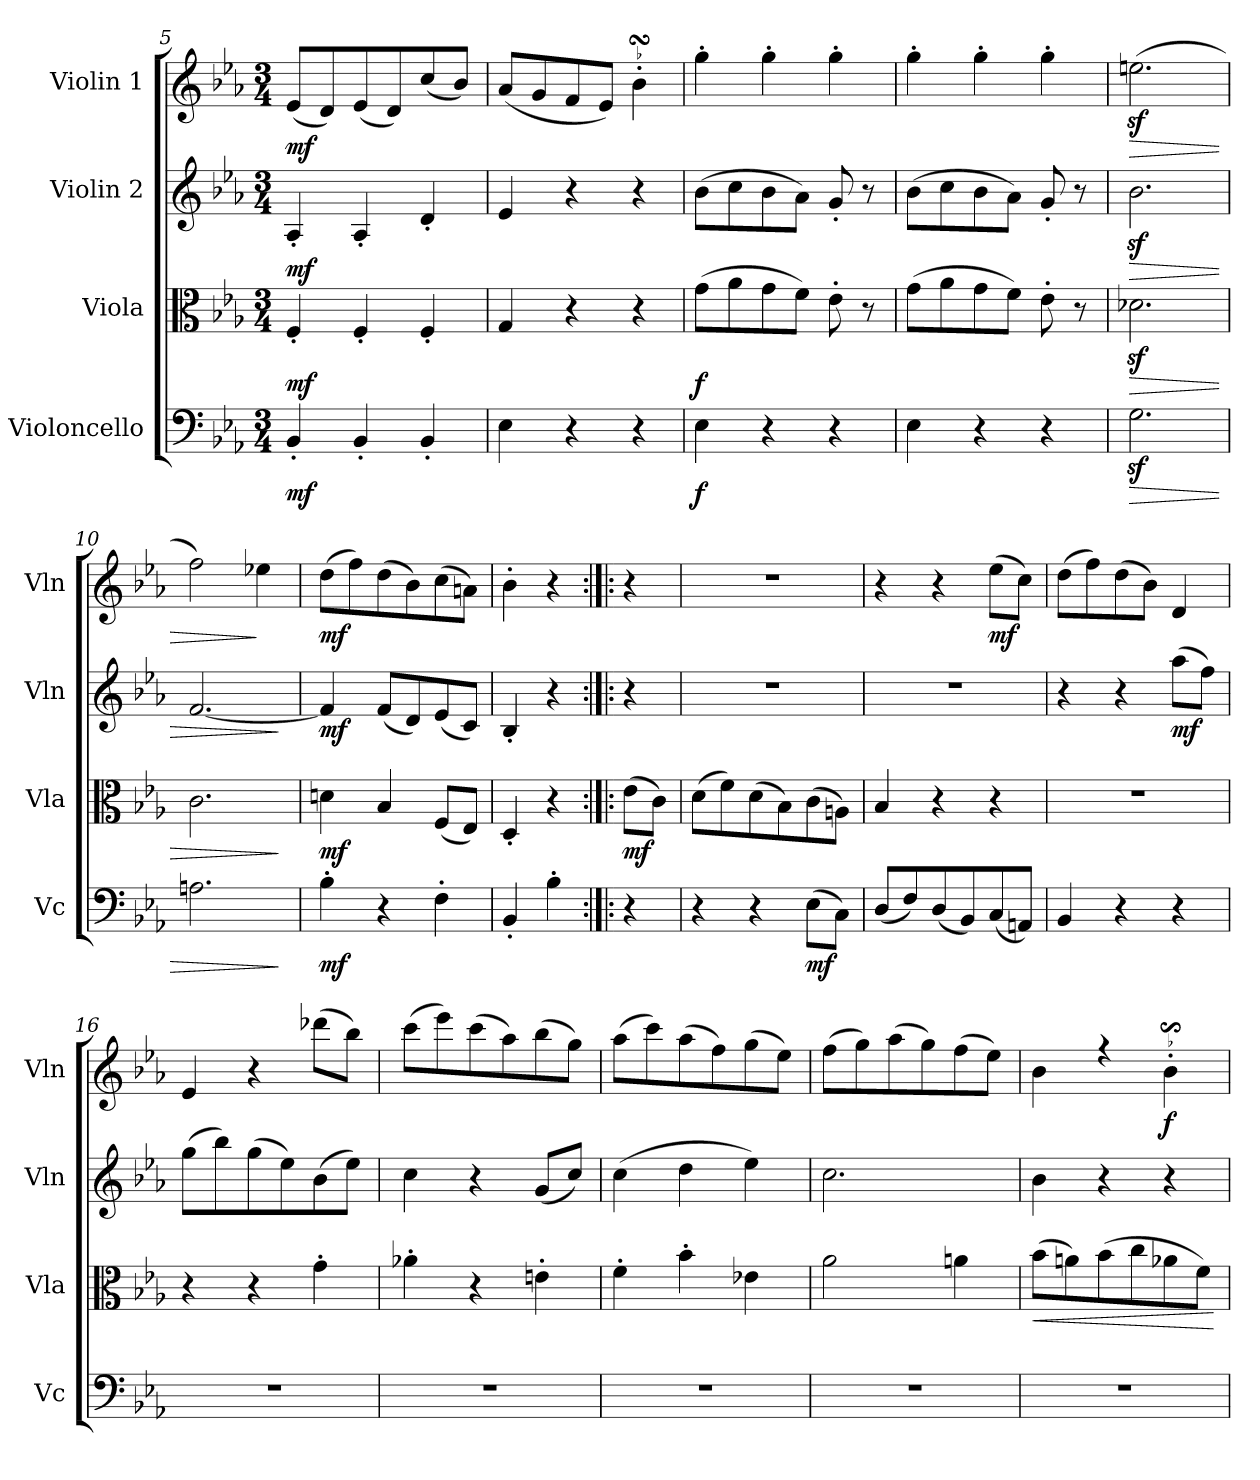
**kern	**dynam	**kern	**dynam	**kern	**dynam	**kern	**dynam
*part4	*part4	*part3	*part3	*part2	*part2	*part1	*part1
*staff4	*staff4	*staff3	*staff3	*staff2	*staff2	*staff1	*staff1
*I"Violoncello	*	*I"Viola	*	*I"Violin 2	*	*I"Violin 1	*
*I'Vc	*	*I'Vla	*	*I'Vln	*	*I'Vln	*
*clefF4	*	*clefC3	*	*clefG2	*	*clefG2	*
*k[b-e-a-]	*	*k[b-e-a-]	*	*k[b-e-a-]	*	*k[b-e-a-]	*
*M3/4	*	*M3/4	*	*M3/4	*	*M3/4	*
=5	=5	=5	=5	=5	=5	=5	=5
!	!LO:DY:b	!	!LO:DY:b	!	!LO:DY:b	!	!LO:DY:b
4BB-'/	mf	4F'/	mf	4A-'/	mf	(<8e-/L	mf
.	.	.	.	.	.	8d/)	.
4BB-'/	.	4F'/	.	4A-'/	.	(<8e-/	.
.	.	.	.	.	.	8d/)	.
4BB-'/	.	4F'/	.	4d'/	.	(<8cc/	.
.	.	.	.	.	.	8b-/J)	.
=6	=6	=6	=6	=6	=6	=6	=6
*	*	*	*	*	*	*^	*
4E-\	.	4G/	.	4e-/	.	(<8a-/L	4ryy	.
.	.	.	.	.	.	8g/	.	.
4r	.	4r	.	4r	.	8f/	8an/yy	.
.	.	.	.	.	.	8e-/J)	8ryy	.
4r	.	4r	.	4r	.	4b-sSSS'\	4ryy	.
!!LO:LB:g=z
=7	=7	=7	=7	=7	=7	=7	=7	=7
!	!LO:DY:b	!	!LO:DY:b	!	!	!	!	!
*	*	*	*	*	*	*v	*v	*
4E-\	f	(>8g\L	f	(>8b-\L	.	4gg'\	.
.	.	8a-\	.	8cc\	.	.	.
4r	.	8g\	.	8b-\	.	4gg'\	.
.	.	8f\J)	.	8a-\J)	.	.	.
4r	.	8e-'\	.	8g'/	.	4gg'\	.
.	.	8r	.	8r	.	.	.
=8	=8	=8	=8	=8	=8	=8	=8
4E-\	.	(>8g\L	.	(>8b-\L	.	4gg'\	.
.	.	8a-\	.	8cc\	.	.	.
4r	.	8g\	.	8b-\	.	4gg'\	.
.	.	8f\J)	.	8a-\J)	.	.	.
4r	.	8e-'\	.	8g'/	.	4gg'\	.
.	.	8r	.	8r	.	.	.
=9	=9	=9	=9	=9	=9	=9	=9
!	!LO:HP:b	!	!LO:HP:b	!	!LO:HP:b	!	!LO:HP:b
2.Gz<\	>	2.d-Xz<\	>	2.b-z<\	>	(>2.eenz<\	>
=10	=10	=10	=10	=10	=10	=10	=10
2.An\	.	2.c\	.	[2.f/	.	2ff\)	.
.	.	.	.	.	.	4ee-X\	]
.	]	.	]	.	]	.	.
=11	=11	=11	=11	=11	=11	=11	=11
!	!LO:DY:b	!	!LO:DY:b	!	!LO:DY:b	!	!LO:DY:b
4B-'\	mf	4dn\	mf	4f/]	mf	(>8dd\L	mf
.	.	.	.	.	.	8ff\)	.
4r	.	4B-/	.	(<8f/L	.	(>8dd\	.
.	.	.	.	8d/)	.	8b-\)	.
4F'\	.	(<8F/L	.	(<8e-/	.	(>8cc\	.
.	.	8E-/J)	.	8c/J)	.	8an\J)	.
=12	=12	=12	=12	=12	=12	=12	=12
4BB-'/	.	4D'/	.	4B-'/	.	4b-'\	.
4B-'\	.	4r	.	4r	.	4r	.
=12X1:|!|:	=12X1:|!|:	=12X1:|!|:	=12X1:|!|:	=12X1:|!|:	=12X1:|!|:	=12X1:|!|:	=12X1:|!|:
!	!	!	!LO:DY:b	!	!	!	!
4r	.	(>8e-\L	mf	4r	.	4r	.
.	.	8c\J)	.	.	.	.	.
=13	=13	=13	=13	=13	=13	=13	=13
4r	.	(>8d\L	.	2.r	.	2.r	.
.	.	8f\)	.	.	.	.	.
4r	.	(>8d\	.	.	.	.	.
.	.	8B-\)	.	.	.	.	.
!	!LO:DY:b	!	!	!	!	!	!
(>8E-\L	mf	(>8c\	.	.	.	.	.
8C\J)	.	8An\J)	.	.	.	.	.
=14	=14	=14	=14	=14	=14	=14	=14
(<8D/L	.	4B-/	.	2.r	.	4r	.
8F/)	.	.	.	.	.	.	.
(<8D/	.	4r	.	.	.	4r	.
8BB-/)	.	.	.	.	.	.	.
!	!	!	!	!	!	!	!LO:DY:b
(<8C/	.	4r	.	.	.	(>8ee-\L	mf
8AAn/J)	.	.	.	.	.	8cc\J)	.
!!LO:LB:g=z
=15	=15	=15	=15	=15	=15	=15	=15
4BB-/	.	2.r	.	4r	.	(>8dd\L	.
.	.	.	.	.	.	8ff\)	.
4r	.	.	.	4r	.	(>8dd\	.
.	.	.	.	.	.	8b-\J)	.
!	!	!	!	!	!LO:DY:b	!	!
4r	.	.	.	(>8aa-\L	mf	4d/	.
.	.	.	.	8ff\J)	.	.	.
=16	=16	=16	=16	=16	=16	=16	=16
2.r	.	4r	.	(>8gg\L	.	4e-/	.
.	.	.	.	8bb-\)	.	.	.
.	.	4r	.	(>8gg\	.	4r	.
.	.	.	.	8ee-\)	.	.	.
.	.	4g'\	.	(>8b-\	.	(>8ddd-X\L	.
.	.	.	.	8ee-\J)	.	8bb-\J)	.
=17	=17	=17	=17	=17	=17	=17	=17
2.r	.	4a-X'\	.	4cc\	.	(>8ccc\L	.
.	.	.	.	.	.	8eee-\)	.
.	.	4r	.	4r	.	(>8ccc\	.
.	.	.	.	.	.	8aa-\)	.
.	.	4en'\	.	(<8g/L	.	(>8bb-\	.
.	.	.	.	8cc/J)	.	8gg\J)	.
=18	=18	=18	=18	=18	=18	=18	=18
2.r	.	4f'\	.	(>4cc\	.	(>8aa-\L	.
.	.	.	.	.	.	8ccc\)	.
.	.	4b-'\	.	4dd\	.	(>8aa-\	.
.	.	.	.	.	.	8ff\)	.
.	.	4e-X\	.	4ee-\)	.	(>8gg\	.
.	.	.	.	.	.	8ee-\J)	.
=19	=19	=19	=19	=19	=19	=19	=19
2.r	.	2a-\	.	2.cc\	.	(>8ff\L	.
.	.	.	.	.	.	8gg\)	.
.	.	.	.	.	.	(>8aa-\	.
.	.	.	.	.	.	8gg\)	.
.	.	4an\	.	.	.	(>8ff\	.
.	.	.	.	.	.	8ee-\J)	.
=20	=20	=20	=20	=20	=20	=20	=20
!	!	!	!LO:HP:b	!	!	!	!
*	*	*	*	*	*	*^	*
2.r	.	(>8b-\L	<	4b-\	.	4b-\	4ryy	.
.	.	8an\)	.	.	.	.	.	.
.	.	(>8b-\	.	4r	.	4r	4an/yy	.
.	.	8cc\	.	.	.	.	.	.
!	!	!	!	!	!	!	!	!LO:DY:b
.	.	8a-X\	.	4r	.	4b-s$SS'\	4ryy	f
.	.	8f\J)	.	.	.	.	.	.
*	*	*	*	*	*	*v	*v	*
.	.	.	[	.	.	.	.
=	=	=	=	=	=	=	=
*-	*-	*-	*-	*-	*-	*-	*-
